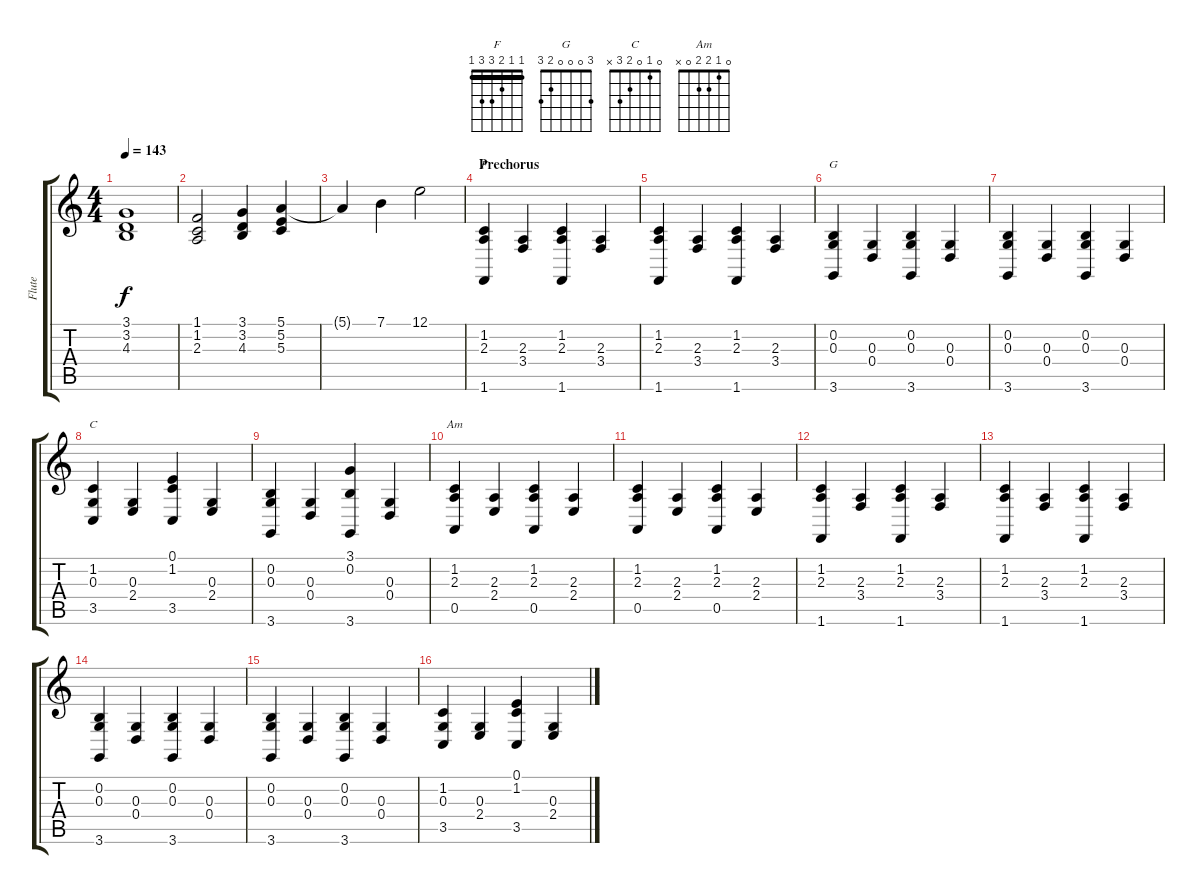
\track ("Flute" "Flute") {instrument piccolo}
\staff {score tabs}
\tuning (E4 B3 G3 D3 A2 E2) {hide}
\chord ("F" 1 1 2 3 3 1) {barre 1}
\chord ("G" 3 0 0 0 2 3)
\chord ("C" 0 1 0 2 3 x)
\chord ("Am" 0 1 2 2 0 x)
\ts (4 4)
\tempo 143
\clef g2
\ks c
(3.1 3.2 4.3).1{dy f} |
(1.1 1.2 2.3).2 (3.1 3.2 4.3).4 (5.1 5.2 5.3).4 |
5.1{t}.4 7.1.4 12.1.2 |
\section ("" "Prechorus")
(1.2 2.3 1.6).4{ch "F"} (2.3 3.4).4 (1.2 2.3 1.6).4 (2.3 3.4).4 |
(1.2 2.3 1.6).4 (2.3 3.4).4 (1.2 2.3 1.6).4 (2.3 3.4).4 |
(0.2 0.3 3.6).4{ch "G"} (0.3 0.4).4 (0.2 0.3 3.6).4 (0.3 0.4).4 |
(0.2 0.3 3.6).4 (0.3 0.4).4 (0.2 0.3 3.6).4 (0.3 0.4).4 |
(1.2 0.3 3.5).4{ch "C"} (0.3 2.4).4 (0.1 1.2 3.5).4 (0.3 2.4).4 |
(0.2 0.3 3.6).4 (0.3 0.4).4 (3.1 0.2 3.6).4 (0.3 0.4).4 |
(1.2 2.3 0.5).4{ch "Am"} (2.3 2.4).4 (1.2 2.3 0.5).4 (2.3 2.4).4 |
(1.2 2.3 0.5).4 (2.3 2.4).4 (1.2 2.3 0.5).4 (2.3 2.4).4 |
(1.2 2.3 1.6).4 (2.3 3.4).4 (1.2 2.3 1.6).4 (2.3 3.4).4 |
(1.2 2.3 1.6).4 (2.3 3.4).4 (1.2 2.3 1.6).4 (2.3 3.4).4 |
(0.2 0.3 3.6).4 (0.3 0.4).4 (0.2 0.3 3.6).4 (0.3 0.4).4 |
(0.2 0.3 3.6).4 (0.3 0.4).4 (0.2 0.3 3.6).4 (0.3 0.4).4 |
(1.2 0.3 3.5).4 (0.3 2.4).4 (0.1 1.2 3.5).4 (0.3 2.4).4
